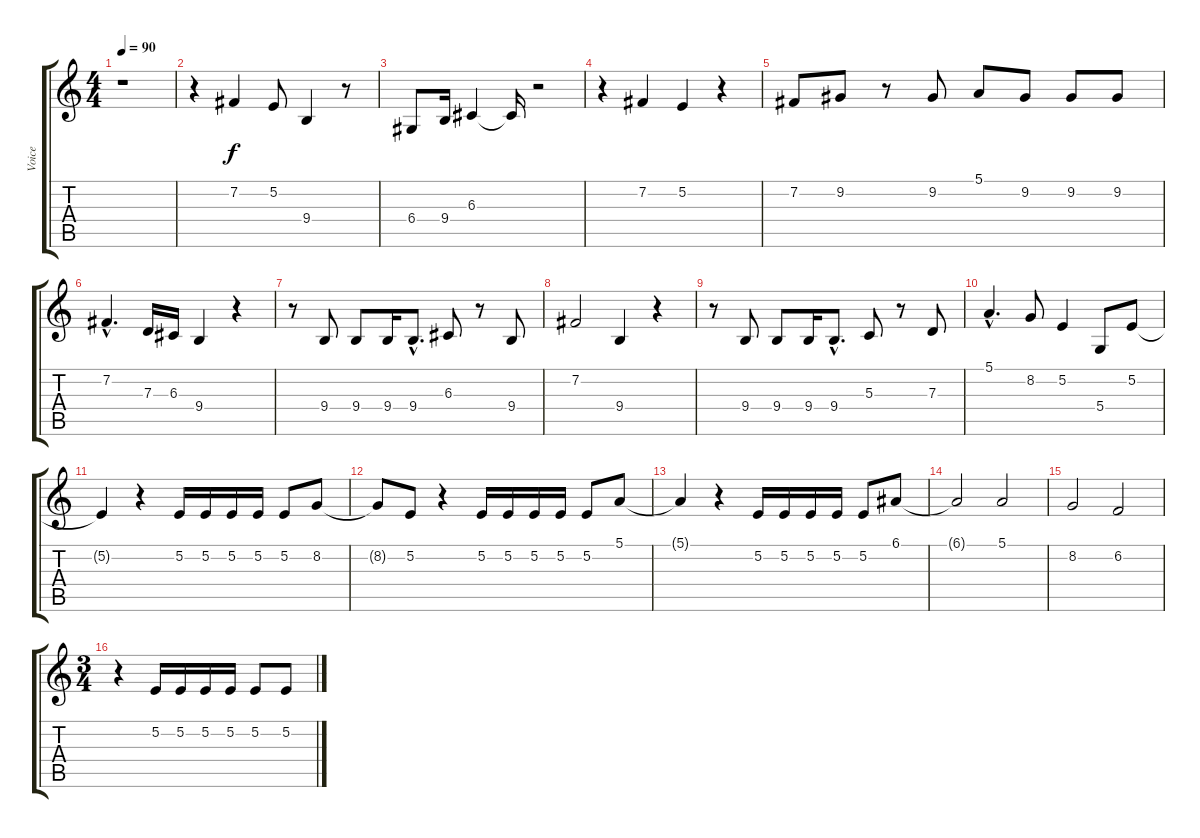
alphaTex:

\track ("Voice" "Voice") {instrument flute}
\staff {score tabs}
\tuning (E4 B3 G3 D3 A2 E2) {hide}
\ts (4 4)
\tempo 90
\clef g2
\ks c
r.1{dy f} |
r.4 7.2.4 5.2.8 9.4.4 r.8 |
6.4.8 9.4.16 6.3.4 6.3{t}.16 r.2 |
r.4 7.2.4 5.2.4 r.4 |
7.2.8 9.2.8 r.8 9.2.8 5.1.8 9.2.8 9.2.8 9.2.8 |
7.2{hac}.4{d} 7.3.16 6.3.16 9.4.4 r.4 |
r.8 9.4.8 9.4.8 9.4.16 9.4{hac}.8{d} 6.3.8 r.8 9.4.8 |
7.2.2 9.4.4 r.4 |
r.8 9.4.8 9.4.8 9.4.16 9.4{hac}.8{d} 5.3.8 r.8 7.3.8 |
5.1{hac}.4{d} 8.2.8 5.2.4 5.4.8 5.2.8 |
5.2{t}.4 r.4 5.2.16 5.2.16 5.2.16 5.2.16 5.2.8 8.2.8 |
8.2{t}.8 5.2.8 r.4 5.2.16 5.2.16 5.2.16 5.2.16 5.2.8 5.1.8 |
5.1{t}.4 r.4 5.2.16 5.2.16 5.2.16 5.2.16 5.2.8 6.1.8 |
6.1{t}.2 5.1.2 |
8.2.2 6.2.2 |
\ts (3 4)
r.4 5.2.16 5.2.16 5.2.16 5.2.16 5.2.8 5.2.8
